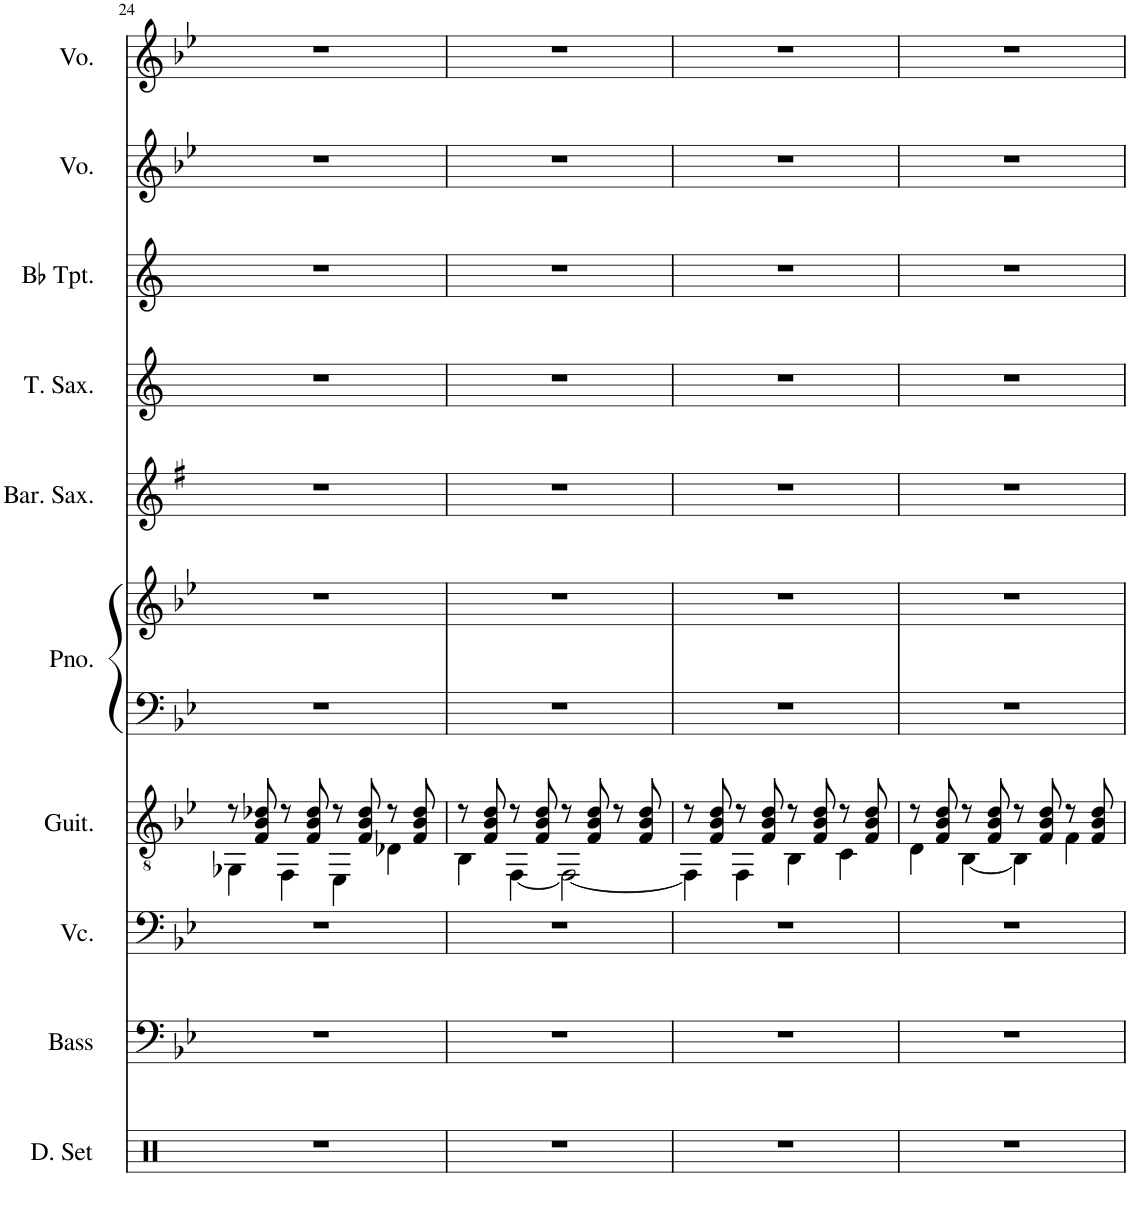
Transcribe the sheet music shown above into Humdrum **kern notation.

**kern	**kern	**kern	**kern	**kern	**kern	**kern	**kern	**kern	**kern	**kern
*part10	*part9	*part8	*part7	*part6	*part6	*part5	*part4	*part3	*part2	*part1
*staff11	*staff10	*staff9	*staff8	*staff7	*staff6	*staff5	*staff4	*staff3	*staff2	*staff1
*I"Drumset	*I"Acoustic Bass	*I"Violoncello	*I"Acoustic Guitar	*I"Piano	*	*I"Baritone Saxophone	*I"Tenor Saxophone	*I"Bb Trumpet	*I"Voice	*I"Voice
*I'D. Set	*I'Bass	*I'Vc.	*I'Guit.	*I'Pno.	*	*I'Bar. Sax.	*I'T. Sax.	*I'Bb Tpt.	*I'Vo.	*I'Vo.
!!LO:PB:g=z
*clefX	*clefF4	*clefF4	*clefGv2	*clefF4	*clefG2	*clefG2	*clefG2	*clefG2	*clefG2	*clefG2
*	*Trd7c12	*	*	*	*	*Trd12c21	*Trd8c14	*Trd1c2	*	*
*k[]	*k[b-e-]	*k[b-e-]	*k[b-e-]	*k[b-e-]	*k[b-e-]	*k[f#]	*k[]	*k[]	*k[b-e-]	*k[b-e-]
*M4/4	*M4/4	*M4/4	*M4/4	*M4/4	*M4/4	*M4/4	*M4/4	*M4/4	*M4/4	*M4/4
=24	=24	=24	=24	=24	=24	=24	=24	=24	=24	=24
*	*	*	*^	*	*	*	*	*	*	*
1r	1r	1r	8r	4GG-X\	1r	1r	1r	1r	1r	1r	1r
.	.	.	8F/ 8B-/ 8d-X/	.	.	.	.	.	.	.	.
.	.	.	8r	4FF\	.	.	.	.	.	.	.
.	.	.	8F/ 8B-/ 8d-/	.	.	.	.	.	.	.	.
.	.	.	8r	4EE-\	.	.	.	.	.	.	.
.	.	.	8F/ 8B-/ 8d-/	.	.	.	.	.	.	.	.
.	.	.	8r	4D-X\	.	.	.	.	.	.	.
.	.	.	8F/ 8B-/ 8d-/	.	.	.	.	.	.	.	.
=25	=25	=25	=25	=25	=25	=25	=25	=25	=25	=25	=25
1r	1r	1r	8r	4BB-\	1r	1r	1r	1r	1r	1r	1r
.	.	.	8F/ 8B-/ 8d/	.	.	.	.	.	.	.	.
.	.	.	8r	[4FF\	.	.	.	.	.	.	.
.	.	.	8F/ 8B-/ 8d/	.	.	.	.	.	.	.	.
.	.	.	8r	2FF\_	.	.	.	.	.	.	.
.	.	.	8F/ 8B-/ 8d/	.	.	.	.	.	.	.	.
.	.	.	8r	.	.	.	.	.	.	.	.
.	.	.	8F/ 8B-/ 8d/	.	.	.	.	.	.	.	.
=26	=26	=26	=26	=26	=26	=26	=26	=26	=26	=26	=26
1r	1r	1r	8r	4FF\]	1r	1r	1r	1r	1r	1r	1r
.	.	.	8F/ 8B-/ 8d/	.	.	.	.	.	.	.	.
.	.	.	8r	4FF\	.	.	.	.	.	.	.
.	.	.	8F/ 8B-/ 8d/	.	.	.	.	.	.	.	.
.	.	.	8r	4BB-\	.	.	.	.	.	.	.
.	.	.	8F/ 8B-/ 8d/	.	.	.	.	.	.	.	.
.	.	.	8r	4C\	.	.	.	.	.	.	.
.	.	.	8F/ 8B-/ 8d/	.	.	.	.	.	.	.	.
=27	=27	=27	=27	=27	=27	=27	=27	=27	=27	=27	=27
1r	1r	1r	8r	4D\	1r	1r	1r	1r	1r	1r	1r
.	.	.	8F/ 8B-/ 8d/	.	.	.	.	.	.	.	.
.	.	.	8r	[4BB-\	.	.	.	.	.	.	.
.	.	.	8F/ 8B-/ 8d/	.	.	.	.	.	.	.	.
.	.	.	8r	4BB-\]	.	.	.	.	.	.	.
.	.	.	8F/ 8B-/ 8d/	.	.	.	.	.	.	.	.
.	.	.	8r	4F\	.	.	.	.	.	.	.
.	.	.	8F/ 8B-/ 8d/	.	.	.	.	.	.	.	.
*	*	*	*v	*v	*	*	*	*	*	*	*
=	=	=	=	=	=	=	=	=	=	=
*-	*-	*-	*-	*-	*-	*-	*-	*-	*-	*-
